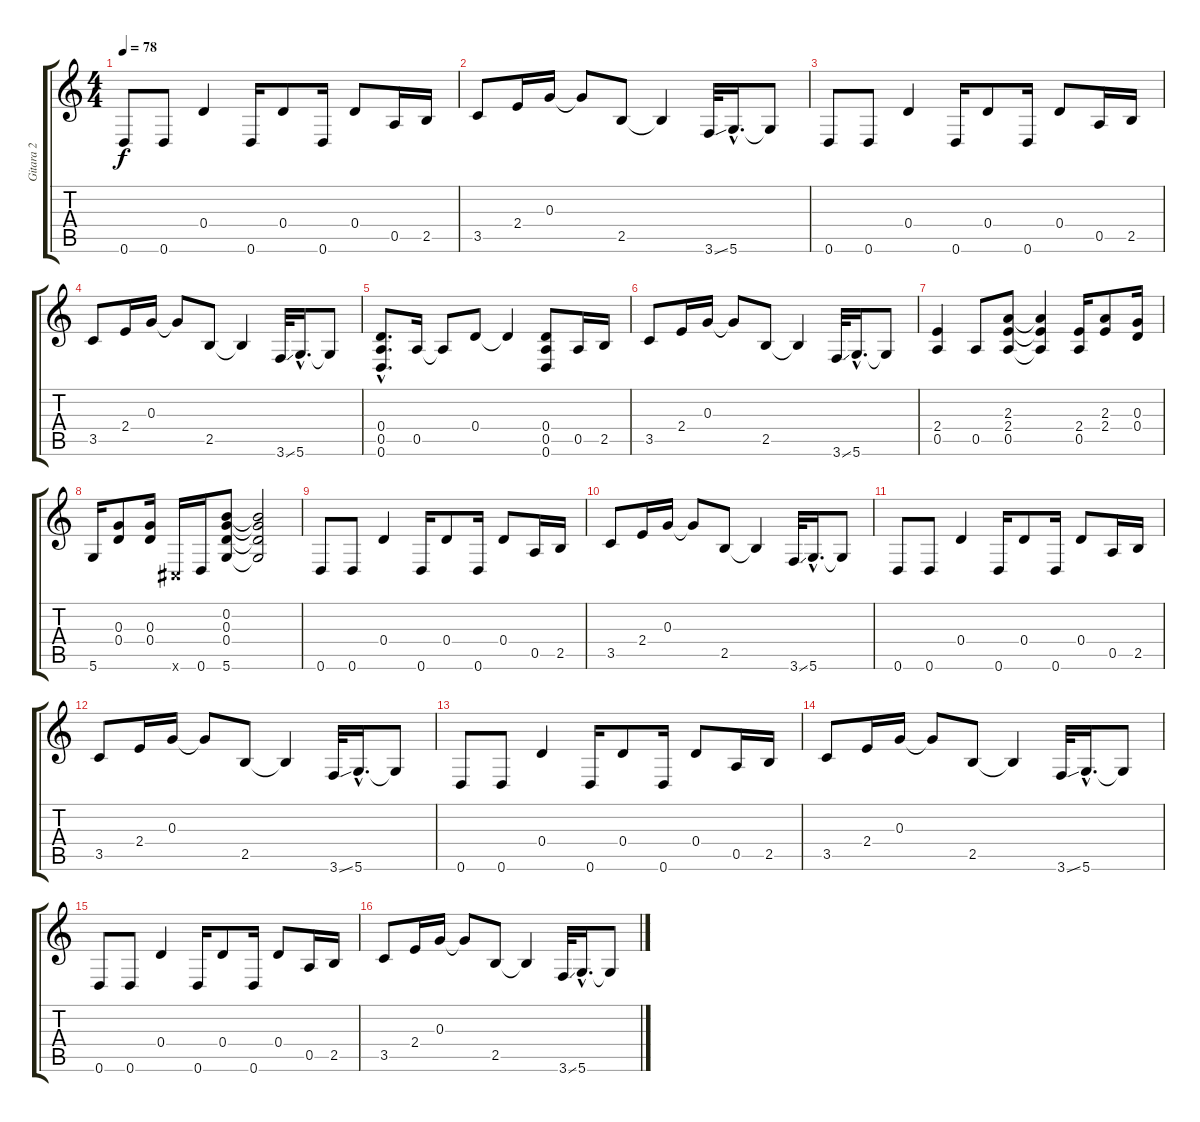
\track ("Gitara 2 " "Gitara 2 ") {instrument overdrivenguitar}
\staff {score tabs}
\tuning (E4 B3 G3 D3 A2 D2) {hide}
\ts (4 4)
\tempo 78
\clef g2
\ks c
0.6.8{dy f} 0.6.8 0.4.4 0.6.16 0.4.8 0.6.16 0.4.8 0.5.16 2.5.16 |
3.5.8 2.4.16 0.3.16 0.3{t}.8 2.5.8 2.5{t}.4 3.6{ss}.32 5.6{hac}.16{d} 5.6{t}.8 |
0.6.8 0.6.8 0.4.4 0.6.16 0.4.8 0.6.16 0.4.8 0.5.16 2.5.16 |
3.5.8 2.4.16 0.3.16 0.3{t}.8 2.5.8 2.5{t}.4 3.6{ss}.32 5.6{hac}.16{d} 5.6{t}.8 |
(0.4{hac} 0.5{hac} 0.6{hac}).8{d} 0.5.16 0.5{t}.8 0.4.8 0.4{t}.4 (0.4 0.5 0.6).8 0.5.16 2.5.16 |
3.5.8 2.4.16 0.3.16 0.3{t}.8 2.5.8 2.5{t}.4 3.6{ss}.32 5.6{hac}.16{d} 5.6{t}.8 |
(2.4 0.5).4 0.5.8 (2.3 2.4 0.5).8 (2.3{t} 2.4{t} 0.5{t}).4 (2.4 0.5).16 (2.3 2.4).8 (0.3 0.4).16 |
5.6.16 (0.3 0.4).8 (0.3 0.4).16 -1.6{x}.16 0.6.16 (0.2 0.3 0.4 5.6).8 (0.2{t} 0.3{t} 0.4{t} 5.6{t}).2 |
0.6.8 0.6.8 0.4.4 0.6.16 0.4.8 0.6.16 0.4.8 0.5.16 2.5.16 |
3.5.8 2.4.16 0.3.16 0.3{t}.8 2.5.8 2.5{t}.4 3.6{ss}.32 5.6{hac}.16{d} 5.6{t}.8 |
0.6.8 0.6.8 0.4.4 0.6.16 0.4.8 0.6.16 0.4.8 0.5.16 2.5.16 |
3.5.8 2.4.16 0.3.16 0.3{t}.8 2.5.8 2.5{t}.4 3.6{ss}.32 5.6{hac}.16{d} 5.6{t}.8 |
0.6.8 0.6.8 0.4.4 0.6.16 0.4.8 0.6.16 0.4.8 0.5.16 2.5.16 |
3.5.8 2.4.16 0.3.16 0.3{t}.8 2.5.8 2.5{t}.4 3.6{ss}.32 5.6{hac}.16{d} 5.6{t}.8 |
0.6.8 0.6.8 0.4.4 0.6.16 0.4.8 0.6.16 0.4.8 0.5.16 2.5.16 |
3.5.8 2.4.16 0.3.16 0.3{t}.8 2.5.8 2.5{t}.4 3.6{ss}.32 5.6{hac}.16{d} 5.6{t}.8
